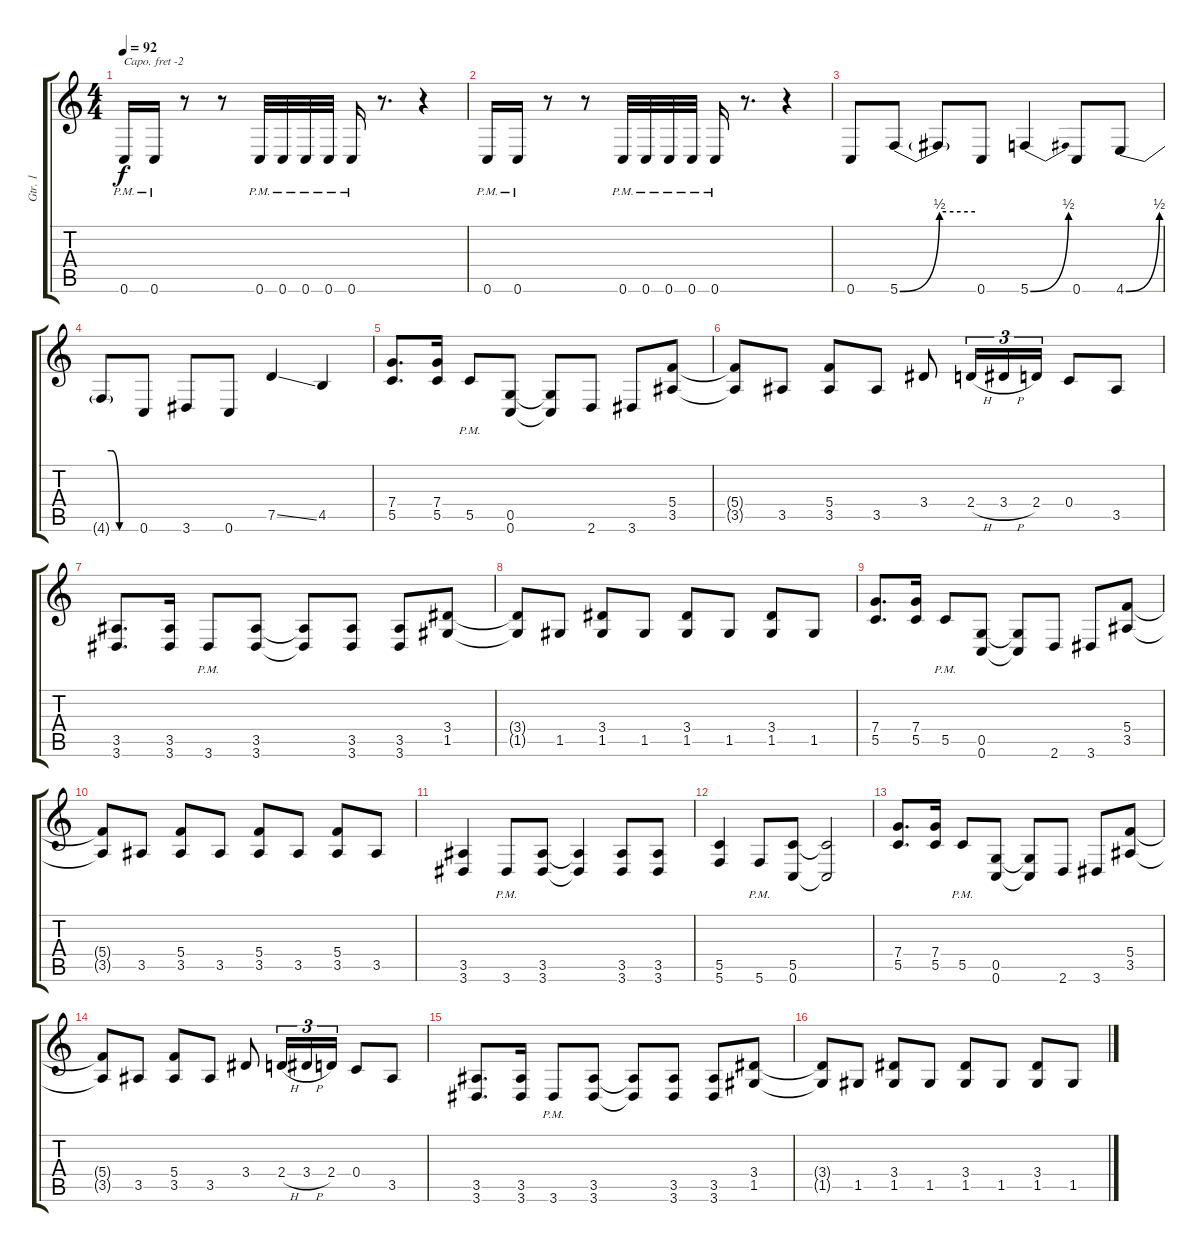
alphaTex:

\track ("Gtr. 1" "Gtr. 1") {instrument distortionguitar}
\staff {score tabs}
\capo -2
\tuning (E4 B3 G3 D3 A2 D2) {hide}
\ts (4 4)
\tempo 92
\clef g2
\ks c
0.6{pm}.16{dy f} 0.6{pm}.16 r.8 r.8 0.6{pm}.32 0.6{pm}.32 0.6{pm}.32 0.6{pm}.32 0.6{pm}.16 r.8{d} r.4 |
0.6{pm}.16 0.6{pm}.16 r.8 r.8 0.6{pm}.32 0.6{pm}.32 0.6{pm}.32 0.6{pm}.32 0.6{pm}.16 r.8{d} r.4 |
0.6.8 5.6{be (bend 0 0 60 2)}.8 5.6{be (hold 0 2 60 2) t}.8 0.6.8 5.6{be (bend 0 0 60 2)}.4 0.6.8 4.6{be (bend 0 0 60 2)}.8 |
4.6{be (custom 0 2 15 2 30 0 60 0) t}.8 0.6.8 3.6.8 0.6.8 7.5{ss}.4 4.5.4 |
(7.4 5.5).8{d} (7.4 5.5).16 5.5{pm}.8 (0.5 0.6).8 (0.5{t} 0.6{t}).8 2.6.8 3.6.8 (5.4 3.5).8 |
(5.4{t} 3.5{t}).8 3.5.8 (5.4 3.5).8 3.5.8 3.4.8 2.4{h}.16{tu (3 2)} 3.4{h}.16{tu (3 2)} 2.4.16{tu (3 2)} 0.4.8 3.5.8 |
(3.5 3.6).8{d} (3.5 3.6).16 3.6{pm}.8 (3.5 3.6).8 (3.5{t} 3.6{t}).8 (3.5 3.6).8 (3.5 3.6).8 (3.4 1.5).8 |
(3.4{t} 1.5{t}).8 1.5.8 (3.4 1.5).8 1.5.8 (3.4 1.5).8 1.5.8 (3.4 1.5).8 1.5.8 |
(7.4 5.5).8{d} (7.4 5.5).16 5.5{pm}.8 (0.5 0.6).8 (0.5{t} 0.6{t}).8 2.6.8 3.6.8 (5.4 3.5).8 |
(5.4{t} 3.5{t}).8 3.5.8 (5.4 3.5).8 3.5.8 (5.4 3.5).8 3.5.8 (5.4 3.5).8 3.5.8 |
(3.5 3.6).4 3.6{pm}.8 (3.5 3.6).8 (3.5{t} 3.6{t}).4 (3.5 3.6).8 (3.5 3.6).8 |
(5.5 5.6).4 5.6{pm}.8 (5.5 0.6).8 (5.5{t} 0.6{t}).2 |
(7.4 5.5).8{d} (7.4 5.5).16 5.5{pm}.8 (0.5 0.6).8 (0.5{t} 0.6{t}).8 2.6.8 3.6.8 (5.4 3.5).8 |
(5.4{t} 3.5{t}).8 3.5.8 (5.4 3.5).8 3.5.8 3.4.8 2.4{h}.16{tu (3 2)} 3.4{h}.16{tu (3 2)} 2.4.16{tu (3 2)} 0.4.8 3.5.8 |
(3.5 3.6).8{d} (3.5 3.6).16 3.6{pm}.8 (3.5 3.6).8 (3.5{t} 3.6{t}).8 (3.5 3.6).8 (3.5 3.6).8 (3.4 1.5).8 |
(3.4{t} 1.5{t}).8 1.5.8 (3.4 1.5).8 1.5.8 (3.4 1.5).8 1.5.8 (3.4 1.5).8 1.5.8
